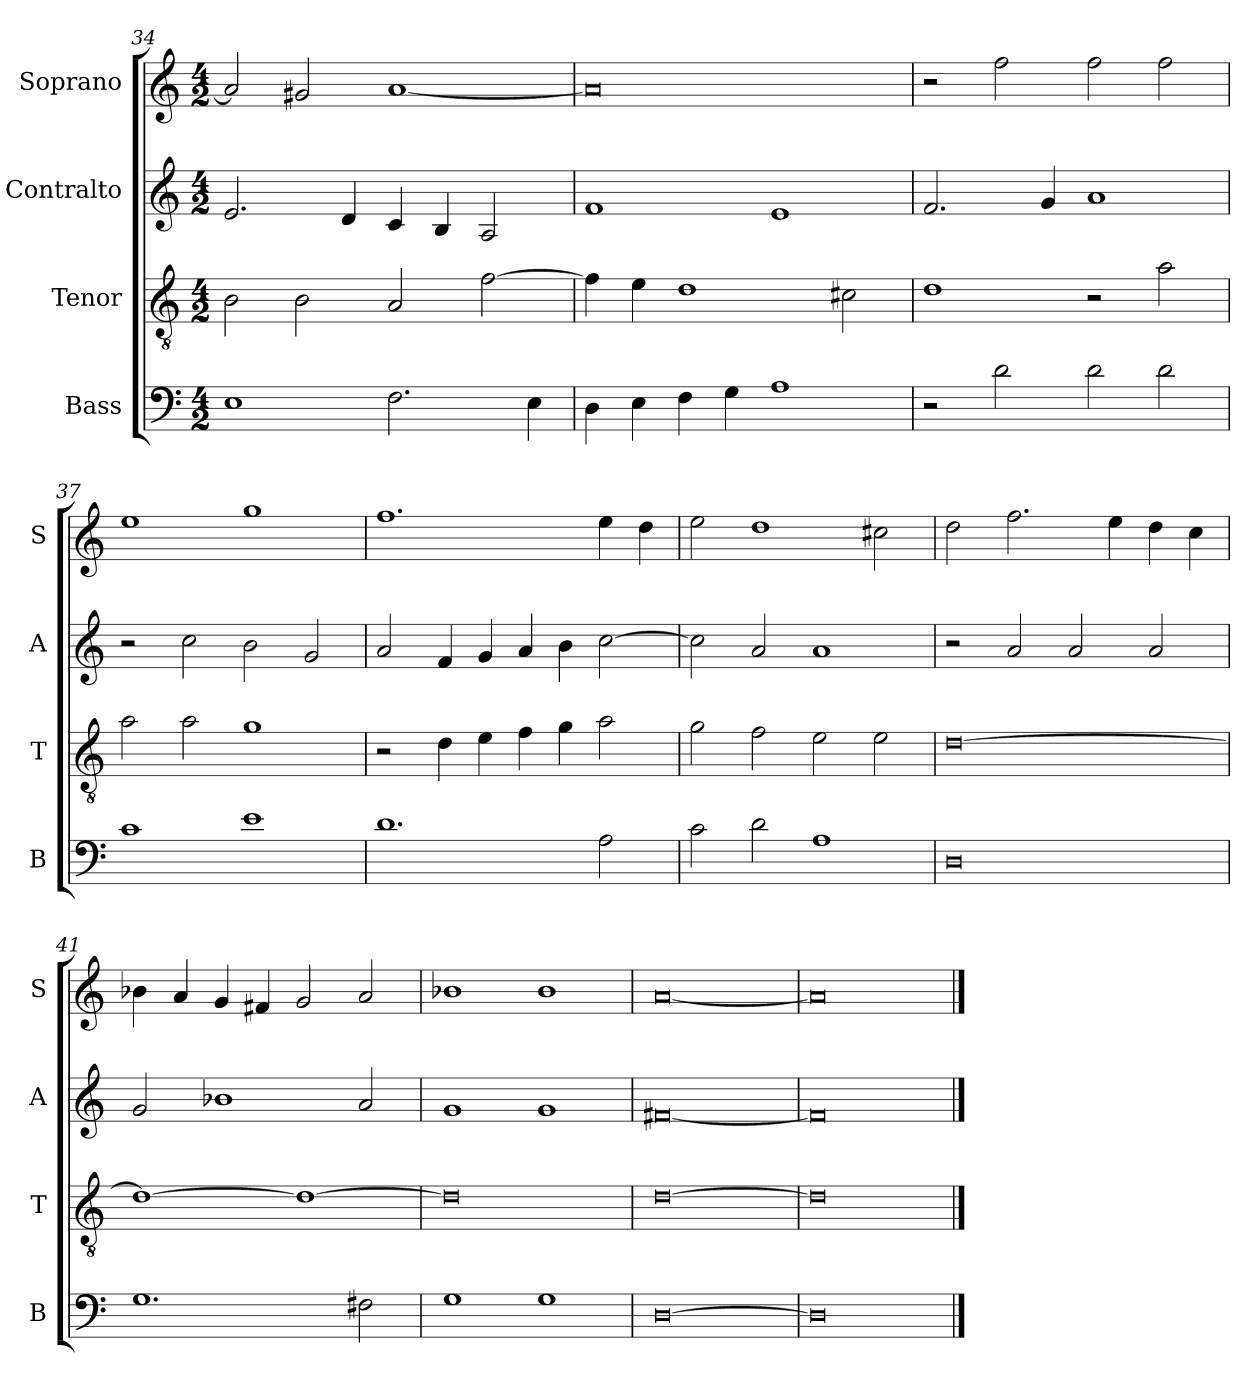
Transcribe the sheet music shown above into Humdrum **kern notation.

**kern	**kern	**kern	**kern
*part4	*part3	*part2	*part1
*staff4	*staff3	*staff2	*staff1
*I"Bass	*I"Tenor	*I"Contralto	*I"Soprano
*I'B	*I'T	*I'A	*I'S
*clefF4	*clefGv2	*clefG2	*clefG2
*k[]	*k[]	*k[]	*k[]
*D:dor	*D:dor	*D:dor	*D:dor
*M4/2	*M4/2	*M4/2	*M4/2
=34	=34	=34	=34
1E	2B	2.e	2a]
.	2B	.	2g#X
.	.	4d	.
2.F	2A	4c	[1a
.	.	4B	.
.	[2f	2A	.
4E	.	.	.
=35	=35	=35	=35
4D	4f]	1f	0a]
4E	4e	.	.
4F	1d	.	.
4G	.	.	.
1A	.	1e	.
.	2c#X	.	.
=36	=36	=36	=36
2r	1d	2.f	2r
2d	.	.	2ff
.	.	4g	.
2d	2r	1a	2ff
2d	2a	.	2ff
=37	=37	=37	=37
1c	2a	2r	1ee
.	2a	2cc	.
1e	1g	2b	1gg
.	.	2g	.
=38	=38	=38	=38
1.d	2r	2a	1.ff
.	4d	4f	.
.	4e	4g	.
.	4f	4a	.
.	4g	4b	.
2A	2a	[2cc	4ee
.	.	.	4dd
=39	=39	=39	=39
2c	2g	2cc]	2ee
2d	2f	2a	1dd
1A	2e	1a	.
.	2e	.	2cc#X
=40	=40	=40	=40
0D	[0d	2r	2dd
.	.	2a	2.ff
.	.	2a	.
.	.	.	4ee
.	.	2a	4dd
.	.	.	4cc
=41	=41	=41	=41
1.G	1d_	2g	4b-X
.	.	.	4a
.	.	1b-X	4g
.	.	.	4f#X
.	1d_	.	2g
2F#X	.	2a	2a
=42	=42	=42	=42
1G	0d]	1g	1b-X
1G	.	1g	1b-
=43	=43	=43	=43
[0D	[0d	[0f#X	[0a
=44	=44	=44	=44
0D]	0d]	0f#]	0a]
==	==	==	==
*-	*-	*-	*-
